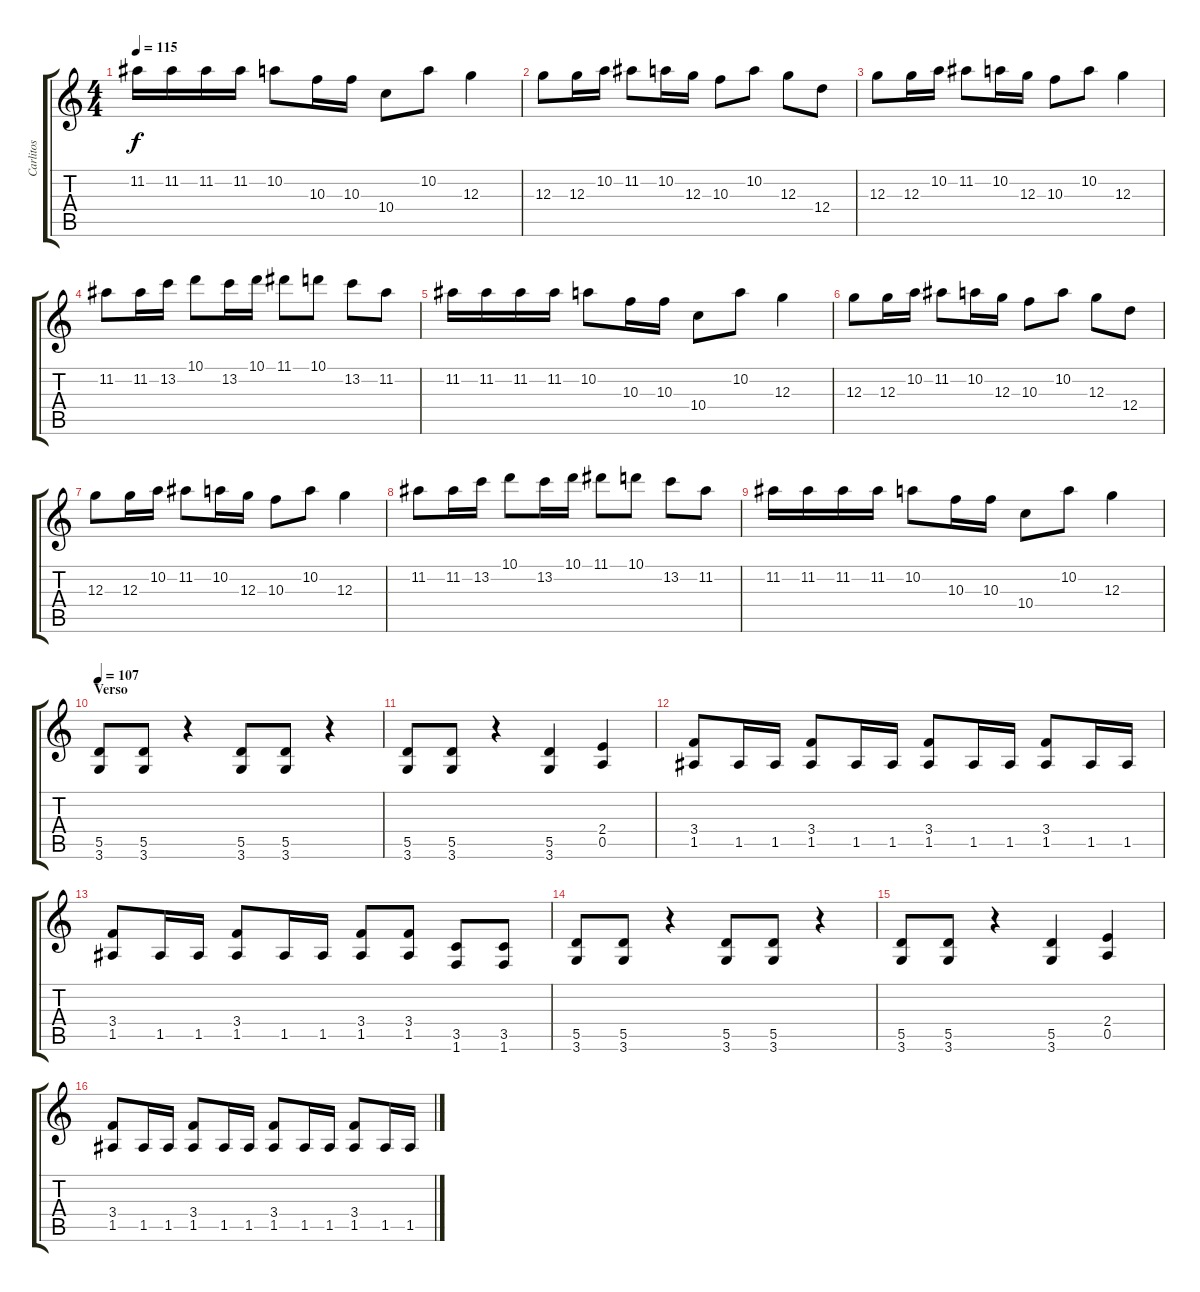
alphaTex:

\track ("Carlitos" "Carlitos") {instrument distortionguitar}
\staff {score tabs}
\tuning (E4 B3 G3 D3 A2 E2) {hide}
\ts (4 4)
\tempo 115
\clef g2
\ks c
11.2.16{dy f} 11.2.16 11.2.16 11.2.16 10.2.8 10.3.16 10.3.16 10.4.8 10.2.8 12.3.4 |
12.3.8 12.3.16 10.2.16 11.2.8 10.2.16 12.3.16 10.3.8 10.2.8 12.3.8 12.4.8 |
12.3.8 12.3.16 10.2.16 11.2.8 10.2.16 12.3.16 10.3.8 10.2.8 12.3.4 |
11.2.8 11.2.16 13.2.16 10.1.8 13.2.16 10.1.16 11.1.8 10.1.8 13.2.8 11.2.8 |
11.2.16 11.2.16 11.2.16 11.2.16 10.2.8 10.3.16 10.3.16 10.4.8 10.2.8 12.3.4{volume 12 instrument guitarharmonics} |
12.3.8{volume 14 instrument distortionguitar} 12.3.16 10.2.16 11.2.8 10.2.16 12.3.16 10.3.8 10.2.8 12.3.8 12.4.8 |
12.3.8 12.3.16 10.2.16 11.2.8 10.2.16 12.3.16 10.3.8 10.2.8 12.3.4 |
11.2.8 11.2.16 13.2.16 10.1.8 13.2.16 10.1.16 11.1.8 10.1.8 13.2.8 11.2.8 |
11.2.16 11.2.16 11.2.16 11.2.16 10.2.8 10.3.16 10.3.16 10.4.8 10.2.8 12.3.4 |
\section ("" "Verso")
\tempo 107
(5.5 3.6).8{volume 13} (5.5 3.6).8 r.4 (5.5 3.6).8 (5.5 3.6).8 r.4 |
(5.5 3.6).8 (5.5 3.6).8 r.4 (5.5 3.6).4 (2.4 0.5).4 |
(3.4 1.5).8 1.5.16 1.5.16 (3.4 1.5).8 1.5.16 1.5.16 (3.4 1.5).8 1.5.16 1.5.16 (3.4 1.5).8 1.5.16 1.5.16 |
(3.4 1.5).8 1.5.16 1.5.16 (3.4 1.5).8 1.5.16 1.5.16 (3.4 1.5).8 (3.4 1.5).8 (3.5 1.6).8 (3.5 1.6).8 |
(5.5 3.6).8 (5.5 3.6).8 r.4 (5.5 3.6).8 (5.5 3.6).8 r.4 |
(5.5 3.6).8 (5.5 3.6).8 r.4 (5.5 3.6).4 (2.4 0.5).4 |
(3.4 1.5).8 1.5.16 1.5.16 (3.4 1.5).8 1.5.16 1.5.16 (3.4 1.5).8 1.5.16 1.5.16 (3.4 1.5).8 1.5.16 1.5.16
